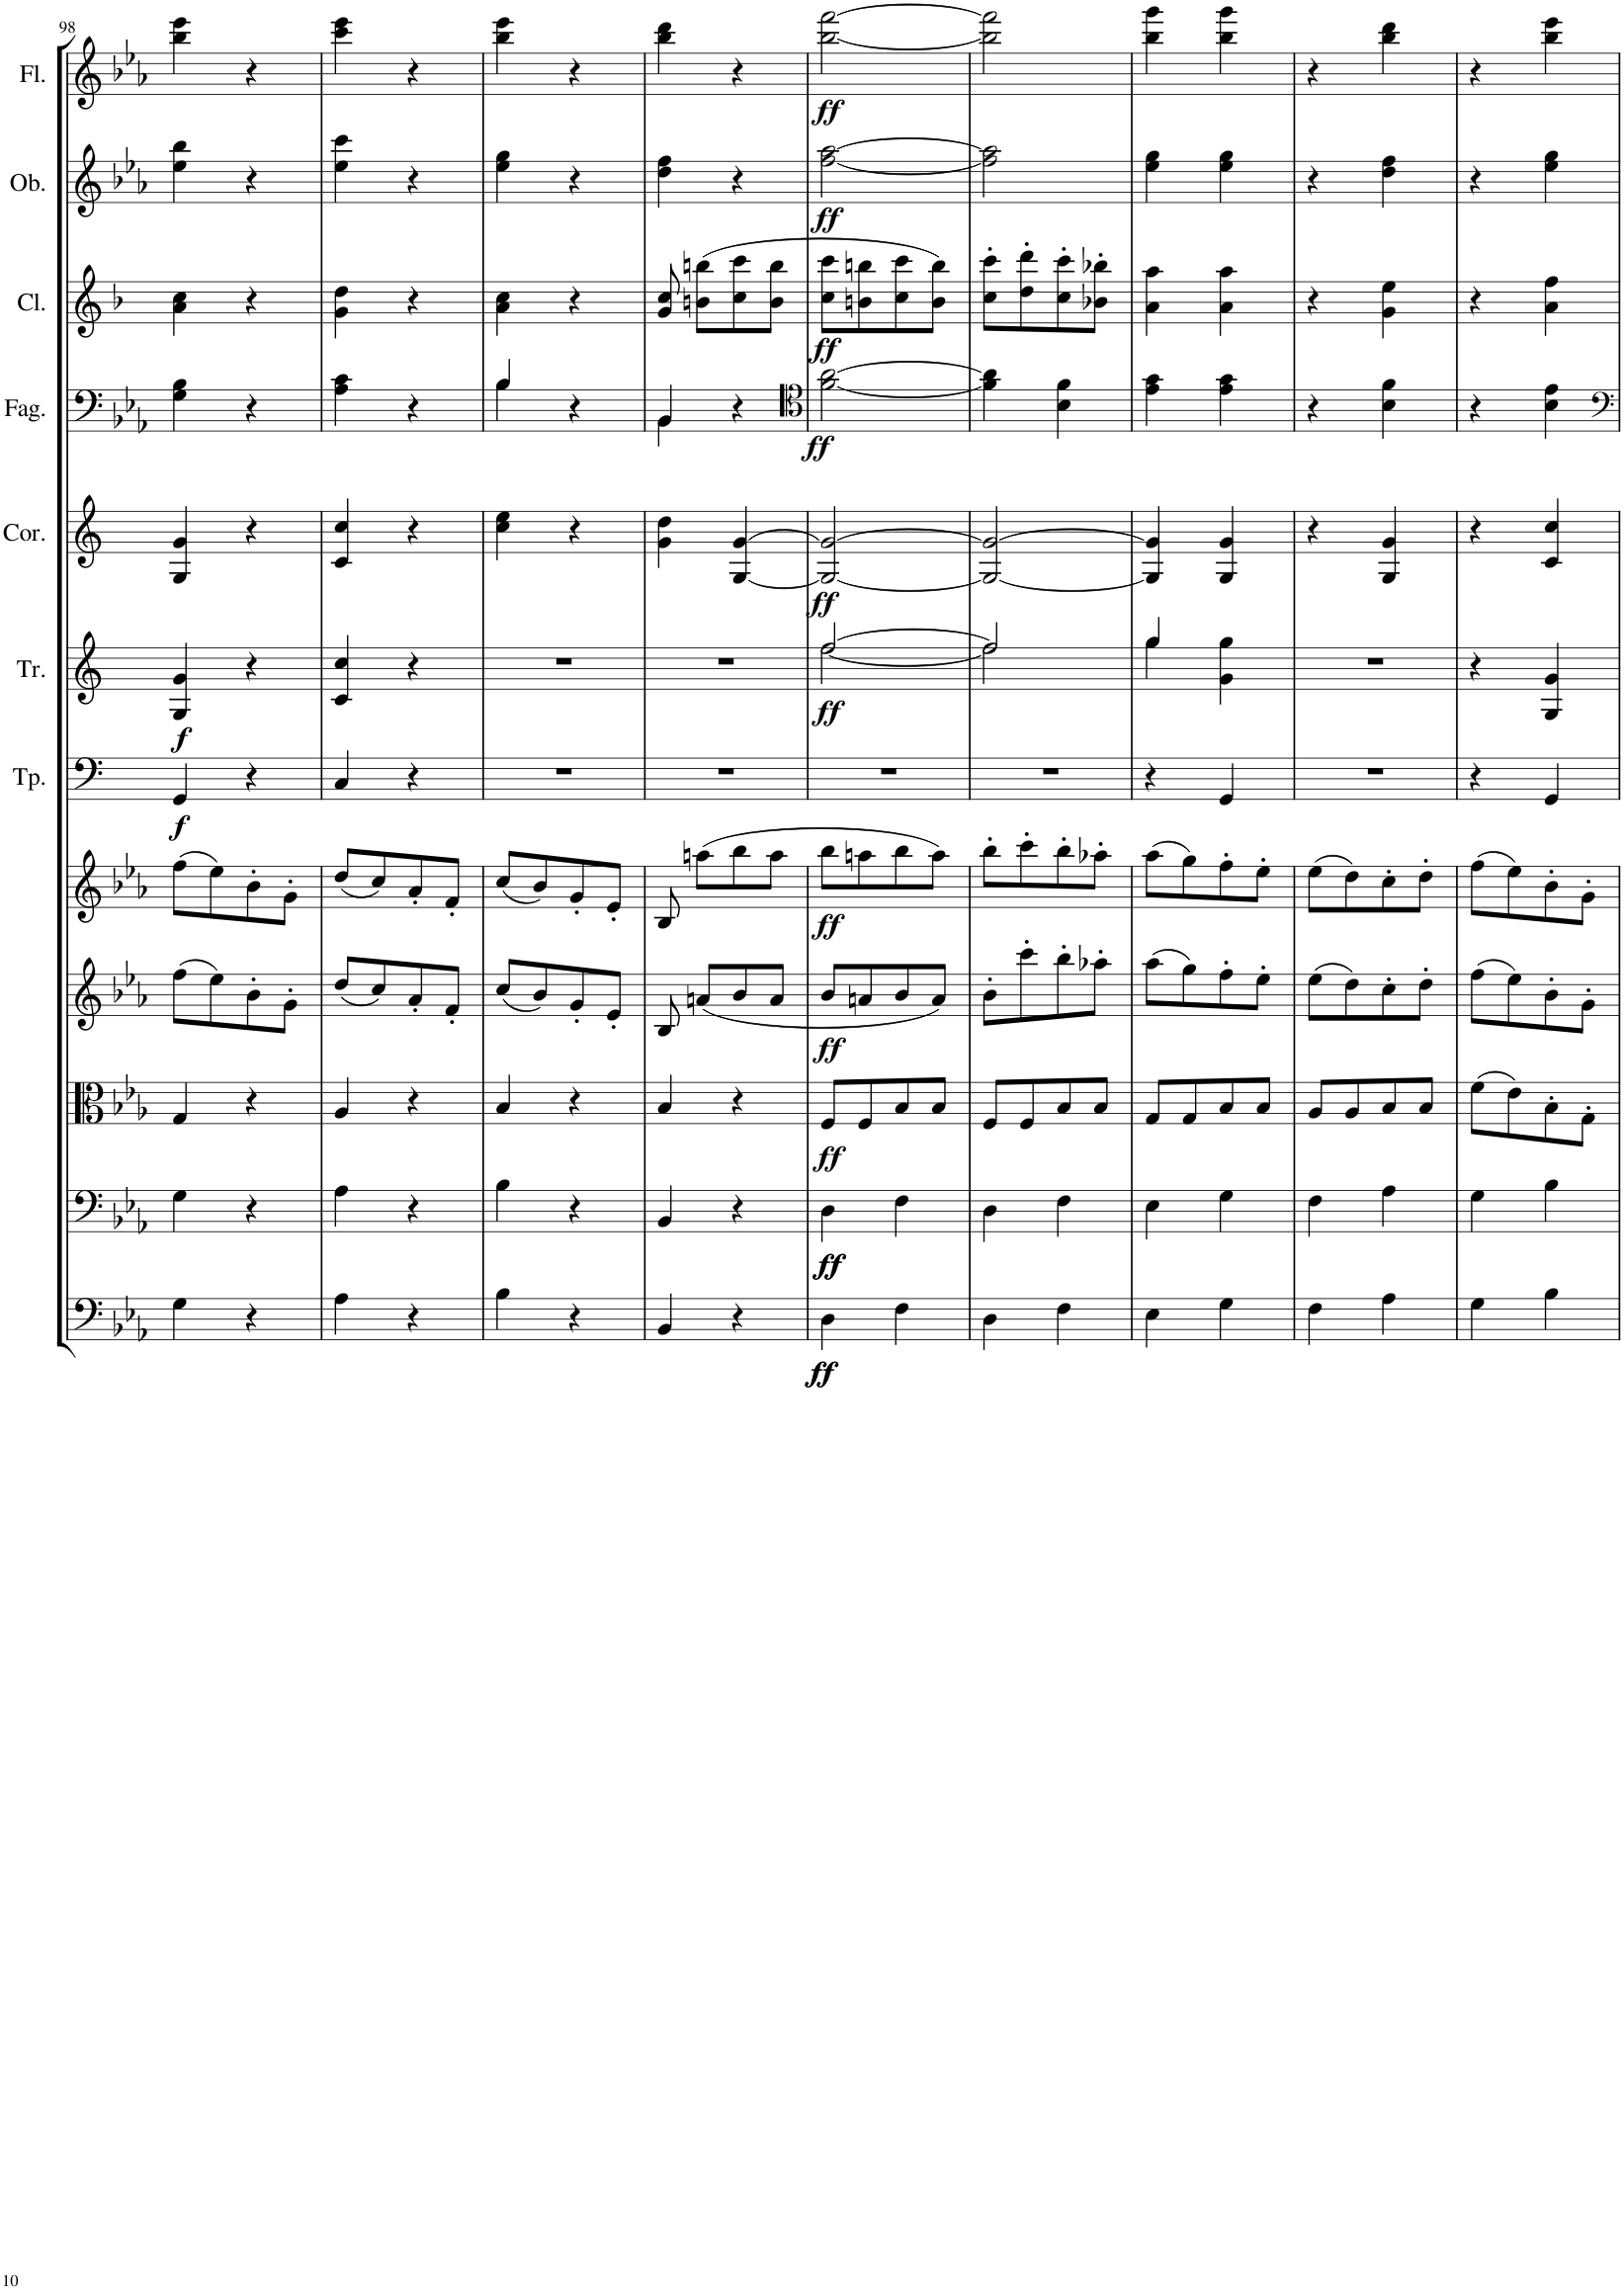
**kern	**dynam	**kern	**dynam	**kern	**dynam	**kern	**dynam	**kern	**dynam	**kern	**dynam	**kern	**dynam	**kern	**dynam	**kern	**dynam	**kern	**dynam	**kern	**dynam	**kern	**dynam
*part12	*part12	*part11	*part11	*part10	*part10	*part9	*part9	*part8	*part8	*part7	*part7	*part6	*part6	*part5	*part5	*part4	*part4	*part3	*part3	*part2	*part2	*part1	*part1
*staff12	*staff12	*staff11	*staff11	*staff10	*staff10	*staff9	*staff9	*staff8	*staff8	*staff7	*staff7	*staff6	*staff6	*staff5	*staff5	*staff4	*staff4	*staff3	*staff3	*staff2	*staff2	*staff1	*staff1
*I"Basso	*	*I"Violoncello	*	*I"Viola	*	*I"Violino II	*	*I"Violino I	*	*I"Timpani in C.G	*	*I"Trombe in C	*	*I"Corni in Es	*	*I"Fagotti	*	*I"Clarinetti in B	*	*I"Oboi	*	*I"Flauti	*
*	*	*	*	*	*	*	*	*	*	*I'Tp.	*	*I'Tr.	*	*I'Cor.	*	*I'Fag.	*	*I'Cl.	*	*I'Ob.	*	*I'Fl.	*
!!LO:PB:g=z
*clefF4	*	*clefF4	*	*clefC3	*	*clefG2	*	*clefG2	*	*clefF4	*	*clefG2	*	*clefG2	*	*clefF4	*	*clefG2	*	*clefG2	*	*clefG2	*
*Trd7c12	*	*	*	*	*	*	*	*	*	*	*	*	*	*Trd5c9	*	*	*	*Trd1c2	*	*	*	*	*
*k[b-e-a-]	*	*k[b-e-a-]	*	*k[b-e-a-]	*	*k[b-e-a-]	*	*k[b-e-a-]	*	*k[]	*	*k[]	*	*k[]	*	*k[b-e-a-]	*	*k[b-]	*	*k[b-e-a-]	*	*k[b-e-a-]	*
*M2/4	*	*M2/4	*	*M2/4	*	*M2/4	*	*M2/4	*	*M2/4	*	*M2/4	*	*M2/4	*	*M2/4	*	*M2/4	*	*M2/4	*	*M2/4	*
=98	=98	=98	=98	=98	=98	=98	=98	=98	=98	=98	=98	=98	=98	=98	=98	=98	=98	=98	=98	=98	=98	=98	=98
!	!	!	!	!	!	!	!	!	!	!	!LO:DY:b	!	!LO:DY:b	!	!	!	!	!	!	!	!	!	!
4G\	.	4G\	.	4G/	.	(8ff\L	.	(8ff\L	.	4GG/	f	4G/ 4g/	f	4G/ 4g/	.	4G\ 4B-\	.	4a\ 4cc\	.	4ee-\ 4bb-\	.	4bb-\ 4eee-\	.
.	.	.	.	.	.	8ee-\)	.	8ee-\)	.	.	.	.	.	.	.	.	.	.	.	.	.	.	.
4r	.	4r	.	4r	.	8b-'\	.	8b-'\	.	4r	.	4r	.	4r	.	4r	.	4r	.	4r	.	4r	.
.	.	.	.	.	.	8g'\J	.	8g'\J	.	.	.	.	.	.	.	.	.	.	.	.	.	.	.
=99	=99	=99	=99	=99	=99	=99	=99	=99	=99	=99	=99	=99	=99	=99	=99	=99	=99	=99	=99	=99	=99	=99	=99
4A-\	.	4A-\	.	4A-/	.	(8dd/L	.	(8dd/L	.	4C/	.	4c/ 4cc/	.	4c/ 4cc/	.	4A-\ 4c\	.	4g\ 4dd\	.	4ee-\ 4ccc\	.	4ccc\ 4eee-\	.
.	.	.	.	.	.	8cc/)	.	8cc/)	.	.	.	.	.	.	.	.	.	.	.	.	.	.	.
4r	.	4r	.	4r	.	8a-'/	.	8a-'/	.	4r	.	4r	.	4r	.	4r	.	4r	.	4r	.	4r	.
.	.	.	.	.	.	8f'/J	.	8f'/J	.	.	.	.	.	.	.	.	.	.	.	.	.	.	.
=100	=100	=100	=100	=100	=100	=100	=100	=100	=100	=100	=100	=100	=100	=100	=100	=100	=100	=100	=100	=100	=100	=100	=100
*	*	*	*	*	*	*	*	*	*	*	*	*	*	*	*	*^	*	*	*	*	*	*	*
4B-\	.	4B-\	.	4B-/	.	(8cc/L	.	(8cc/L	.	2r	.	2r	.	4cc\ 4ee\	.	4B-/	4B-\	.	4a\ 4cc\	.	4ee-\ 4gg\	.	4bb-\ 4eee-\	.
.	.	.	.	.	.	8b-/)	.	8b-/)	.	.	.	.	.	.	.	.	.	.	.	.	.	.	.	.
4r	.	4r	.	4r	.	8g'/	.	8g'/	.	.	.	.	.	4r	.	4r	4ryy	.	4r	.	4r	.	4r	.
.	.	.	.	.	.	8e-'/J	.	8e-'/J	.	.	.	.	.	.	.	.	.	.	.	.	.	.	.	.
=101	=101	=101	=101	=101	=101	=101	=101	=101	=101	=101	=101	=101	=101	=101	=101	=101	=101	=101	=101	=101	=101	=101	=101	=101
4BB-/	.	4BB-/	.	4B-/	.	8B-/	.	8B-/	.	2r	.	2r	.	4g\ 4dd\	.	4BB-/	4BB-\	.	8g/ 8cc/	.	4dd\ 4ff\	.	4bb-\ 4ddd\	.
.	.	.	.	.	.	(8an/L	.	(8aan\L	.	.	.	.	.	.	.	.	.	.	(8bn\ 8bbn\L	.	.	.	.	.
4r	.	4r	.	4r	.	8b-/	.	8bb-\	.	.	.	.	.	[4G/ [4g/	.	4r	4ryy	.	8cc\ 8ccc\	.	4r	.	4r	.
.	.	.	.	.	.	8a/J	.	8aa\J	.	.	.	.	.	.	.	.	.	.	8b\ 8bb\J	.	.	.	.	.
*	*	*	*	*	*	*	*	*	*	*	*	*	*	*	*	*v	*v	*	*	*	*	*	*	*
=102	=102	=102	=102	=102	=102	=102	=102	=102	=102	=102	=102	=102	=102	=102	=102	=102	=102	=102	=102	=102	=102	=102	=102
*	*	*	*	*	*	*	*	*	*	*	*	*	*	*	*	*clefC4	*	*	*	*	*	*	*
*	*	*	*	*	*	*	*	*	*	*	*	*^	*	*	*	*	*	*	*	*	*	*	*
!	!LO:DY:b	!	!	!	!	!	!	!	!	!	!	!	!	!	!	!	!	!	!	!	!	!	!	!
!	!LO:DY:n=1:b	!	!LO:DY:b	!	!	!	!	!	!	!	!	!	!	!	!	!	!	!	!	!	!	!	!	!
!	!	!	!LO:DY:n=1:b	!	!LO:DY:b	!	!LO:DY:b	!	!LO:DY:b	!	!	!	!	!LO:DY:b	!	!LO:DY:b	!	!LO:DY:b	!	!LO:DY:b	!	!LO:DY:b	!	!LO:DY:b
4D\	ff ff	4D\	ff ff	8F/L	ff	8b-/L	ff	8bb-\L	ff	2r	.	[2ff/	[2ff\	ff	2G/_ 2g/_	ff	[2f\ [2a-\	ff	8cc\ 8ccc\L	ff	[2ff\ [2aa-\	ff	[2bb-\ [2fff\	ff
.	.	.	.	8F/	.	8an/	.	8aan\	.	.	.	.	.	.	.	.	.	.	8bn\ 8bbn\	.	.	.	.	.
4F\	.	4F\	.	8B-/	.	8b-/	.	8bb-\	.	.	.	.	.	.	.	.	.	.	8cc\ 8ccc\	.	.	.	.	.
.	.	.	.	8B-/J	.	8a/J)	.	8aa\J)	.	.	.	.	.	.	.	.	.	.	8b\ 8bb\J)	.	.	.	.	.
=103	=103	=103	=103	=103	=103	=103	=103	=103	=103	=103	=103	=103	=103	=103	=103	=103	=103	=103	=103	=103	=103	=103	=103	=103
4D\	.	4D\	.	8F/L	.	8b-'\L	.	8bb-'\L	.	2r	.	2ff/]	2ff\]	.	2G/_ 2g/_	.	4f\] 4a-\]	.	8cc\' 8ccc\'L	.	2ff\] 2aa-\]	.	2bb-\] 2fff\]	.
.	.	.	.	8F/	.	8ccc'\	.	8ccc'\	.	.	.	.	.	.	.	.	.	.	8dd\' 8ddd\'	.	.	.	.	.
4F\	.	4F\	.	8B-/	.	8bb-'\	.	8bb-'\	.	.	.	.	.	.	.	.	4B-\ 4f\	.	8cc\' 8ccc\'	.	.	.	.	.
.	.	.	.	8B-/J	.	8aa-X'\J	.	8aa-X'\J	.	.	.	.	.	.	.	.	.	.	8b-X\' 8bb-X\'J	.	.	.	.	.
=104	=104	=104	=104	=104	=104	=104	=104	=104	=104	=104	=104	=104	=104	=104	=104	=104	=104	=104	=104	=104	=104	=104	=104	=104
4E-\	.	4E-\	.	8G/L	.	(8aa-\L	.	(8aa-\L	.	4r	.	4gg/	4gg\	.	4G/] 4g/]	.	4e-\ 4g\	.	4a\ 4aa\	.	4ee-\ 4gg\	.	4bb-\ 4ggg\	.
.	.	.	.	8G/	.	8gg\)	.	8gg\)	.	.	.	.	.	.	.	.	.	.	.	.	.	.	.	.
4G\	.	4G\	.	8B-/	.	8ff'\	.	8ff'\	.	4GG/	.	4g\ 4gg\	4ryy	.	4G/ 4g/	.	4e-\ 4g\	.	4a\ 4aa\	.	4ee-\ 4gg\	.	4bb-\ 4ggg\	.
.	.	.	.	8B-/J	.	8ee-'\J	.	8ee-'\J	.	.	.	.	.	.	.	.	.	.	.	.	.	.	.	.
*	*	*	*	*	*	*	*	*	*	*	*	*v	*v	*	*	*	*	*	*	*	*	*	*	*
=105	=105	=105	=105	=105	=105	=105	=105	=105	=105	=105	=105	=105	=105	=105	=105	=105	=105	=105	=105	=105	=105	=105	=105
4F\	.	4F\	.	8A-/L	.	(8ee-\L	.	(8ee-\L	.	2r	.	2r	.	4r	.	4r	.	4r	.	4r	.	4r	.
.	.	.	.	8A-/	.	8dd\)	.	8dd\)	.	.	.	.	.	.	.	.	.	.	.	.	.	.	.
4A-\	.	4A-\	.	8B-/	.	8cc'\	.	8cc'\	.	.	.	.	.	4G/ 4g/	.	4B-\ 4f\	.	4g\ 4ee\	.	4dd\ 4ff\	.	4bb-\ 4ddd\	.
.	.	.	.	8B-/J	.	8dd'\J	.	8dd'\J	.	.	.	.	.	.	.	.	.	.	.	.	.	.	.
=106	=106	=106	=106	=106	=106	=106	=106	=106	=106	=106	=106	=106	=106	=106	=106	=106	=106	=106	=106	=106	=106	=106	=106
4G\	.	4G\	.	(8f\L	.	(8ff\L	.	(8ff\L	.	4r	.	4r	.	4r	.	4r	.	4r	.	4r	.	4r	.
.	.	.	.	8e-\)	.	8ee-\)	.	8ee-\)	.	.	.	.	.	.	.	.	.	.	.	.	.	.	.
4B-\	.	4B-\	.	8B-'\	.	8b-'\	.	8b-'\	.	4GG/	.	4G/ 4g/	.	4c/ 4cc/	.	4B-\ 4e-\	.	4a\ 4ff\	.	4ee-\ 4gg\	.	4bb-\ 4eee-\	.
.	.	.	.	8G'\J	.	8g'\J	.	8g'\J	.	.	.	.	.	.	.	.	.	.	.	.	.	.	.
=	=	=	=	=	=	=	=	=	=	=	=	=	=	=	=	=	=	=	=	=	=	=	=
*-	*-	*-	*-	*-	*-	*-	*-	*-	*-	*-	*-	*-	*-	*-	*-	*-	*-	*-	*-	*-	*-	*-	*-
